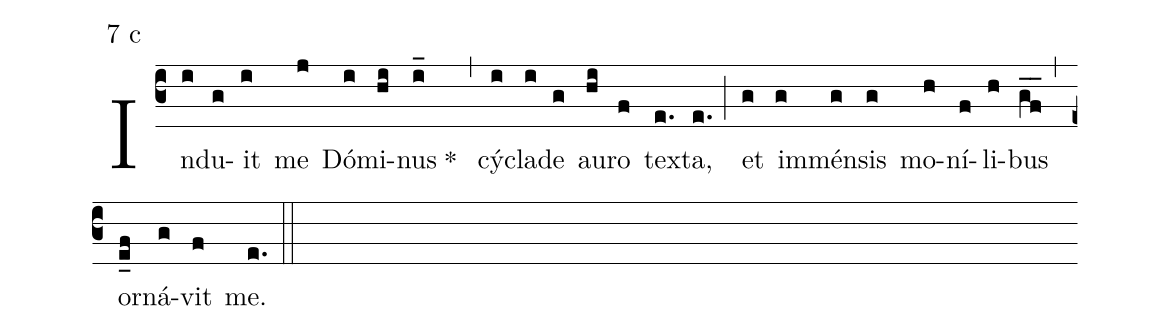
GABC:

mode:7 c;
%%
(c3) In(i)du(g)it(i) me(j) Dó(i)mi(hi)nus(i_) *()(,)  cý(i)cla(i)de(g) au(hi)ro(f) tex(e.)ta,(e.) (;) et(g) im(g)mén(g)sis(g) mo(h)ní(f)li(h)bus(gf__) (,)  or(e_f)ná(g)vit(f) me.(e.) (::)
